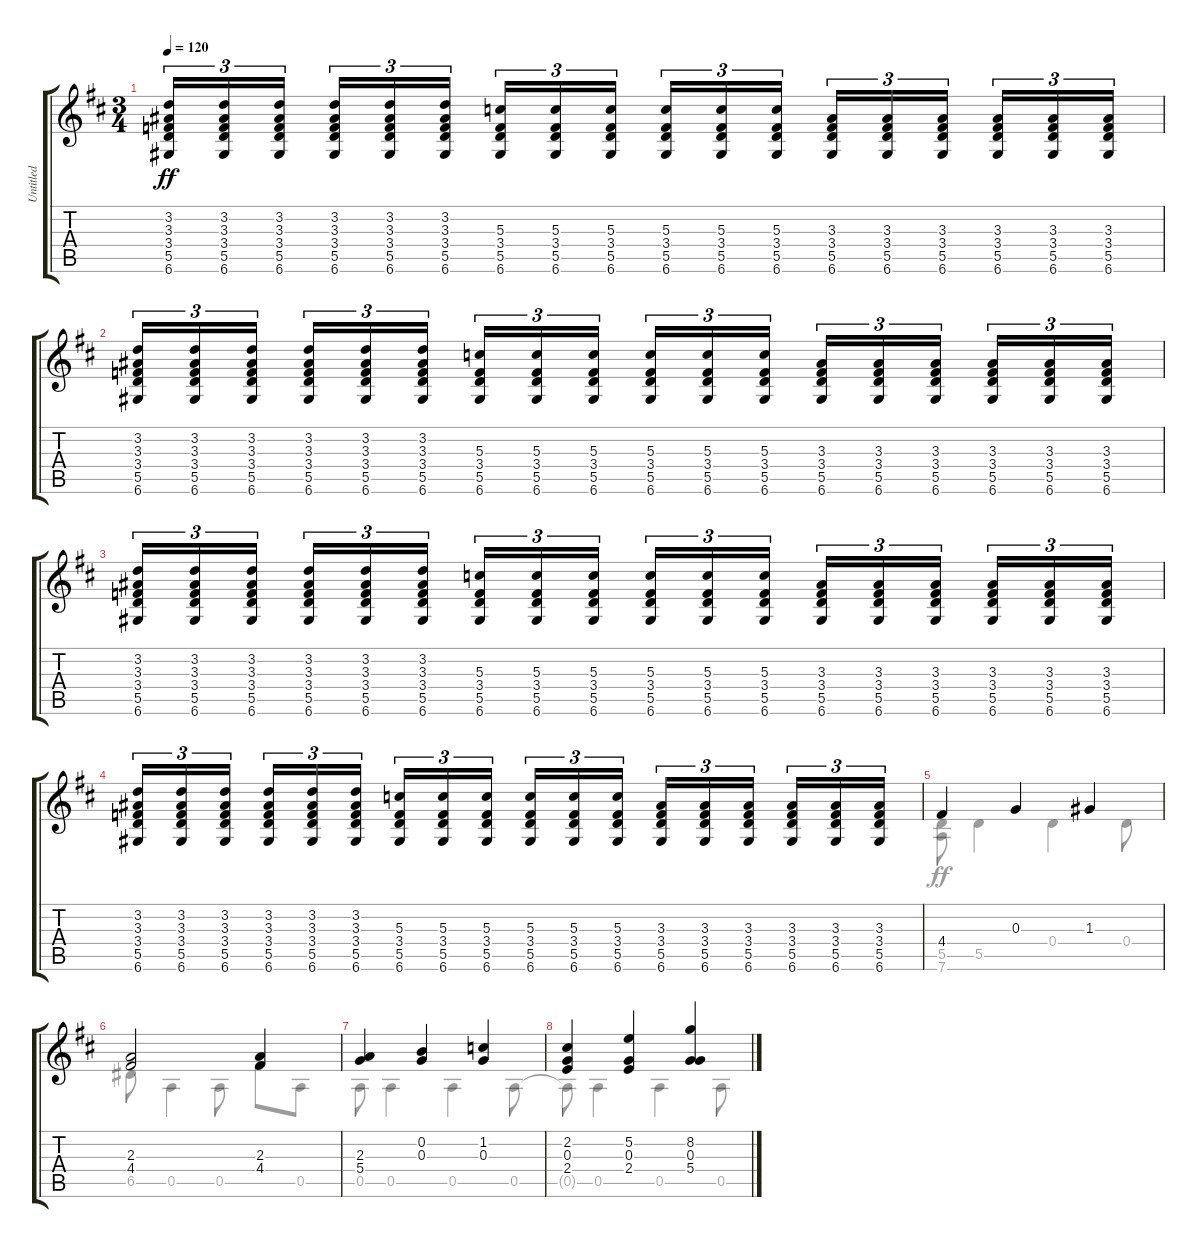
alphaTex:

\track ("Untitled" "Untitled") {instrument acousticguitarnylon}
\staff {score tabs}
\tuning (E4 B3 G3 D3 A2 D2) {hide}
\voice
\ts (3 4)
\tempo 120
\clef g2
\ks d
(3.2 3.3 3.4 5.5 6.6).16{tu (3 2) dy ff} (3.2 3.3 3.4 5.5 6.6).16{tu (3 2)} (3.2 3.3 3.4 5.5 6.6).16{tu (3 2) beam splitsecondary} (3.2 3.3 3.4 5.5 6.6).16{tu (3 2)} (3.2 3.3 3.4 5.5 6.6).16{tu (3 2)} (3.2 3.3 3.4 5.5 6.6).16{tu (3 2)} (5.3 3.4 5.5 6.6).16{tu (3 2)} (5.3 3.4 5.5 6.6).16{tu (3 2)} (5.3 3.4 5.5 6.6).16{tu (3 2) beam splitsecondary} (5.3 3.4 5.5 6.6).16{tu (3 2)} (5.3 3.4 5.5 6.6).16{tu (3 2)} (5.3 3.4 5.5 6.6).16{tu (3 2)} (3.3 3.4 5.5 6.6).16{tu (3 2)} (3.3 3.4 5.5 6.6).16{tu (3 2)} (3.3 3.4 5.5 6.6).16{tu (3 2) beam splitsecondary} (3.3 3.4 5.5 6.6).16{tu (3 2)} (3.3 3.4 5.5 6.6).16{tu (3 2)} (3.3 3.4 5.5 6.6).16{tu (3 2)} |
(3.2 3.3 3.4 5.5 6.6).16{tu (3 2)} (3.2 3.3 3.4 5.5 6.6).16{tu (3 2)} (3.2 3.3 3.4 5.5 6.6).16{tu (3 2) beam splitsecondary} (3.2 3.3 3.4 5.5 6.6).16{tu (3 2)} (3.2 3.3 3.4 5.5 6.6).16{tu (3 2)} (3.2 3.3 3.4 5.5 6.6).16{tu (3 2)} (5.3 3.4 5.5 6.6).16{tu (3 2)} (5.3 3.4 5.5 6.6).16{tu (3 2)} (5.3 3.4 5.5 6.6).16{tu (3 2) beam splitsecondary} (5.3 3.4 5.5 6.6).16{tu (3 2)} (5.3 3.4 5.5 6.6).16{tu (3 2)} (5.3 3.4 5.5 6.6).16{tu (3 2)} (3.3 3.4 5.5 6.6).16{tu (3 2)} (3.3 3.4 5.5 6.6).16{tu (3 2)} (3.3 3.4 5.5 6.6).16{tu (3 2) beam splitsecondary} (3.3 3.4 5.5 6.6).16{tu (3 2)} (3.3 3.4 5.5 6.6).16{tu (3 2)} (3.3 3.4 5.5 6.6).16{tu (3 2)} |
(3.2 3.3 3.4 5.5 6.6).16{tu (3 2)} (3.2 3.3 3.4 5.5 6.6).16{tu (3 2)} (3.2 3.3 3.4 5.5 6.6).16{tu (3 2) beam splitsecondary} (3.2 3.3 3.4 5.5 6.6).16{tu (3 2)} (3.2 3.3 3.4 5.5 6.6).16{tu (3 2)} (3.2 3.3 3.4 5.5 6.6).16{tu (3 2)} (5.3 3.4 5.5 6.6).16{tu (3 2)} (5.3 3.4 5.5 6.6).16{tu (3 2)} (5.3 3.4 5.5 6.6).16{tu (3 2) beam splitsecondary} (5.3 3.4 5.5 6.6).16{tu (3 2)} (5.3 3.4 5.5 6.6).16{tu (3 2)} (5.3 3.4 5.5 6.6).16{tu (3 2)} (3.3 3.4 5.5 6.6).16{tu (3 2)} (3.3 3.4 5.5 6.6).16{tu (3 2)} (3.3 3.4 5.5 6.6).16{tu (3 2) beam splitsecondary} (3.3 3.4 5.5 6.6).16{tu (3 2)} (3.3 3.4 5.5 6.6).16{tu (3 2)} (3.3 3.4 5.5 6.6).16{tu (3 2)} |
(3.2 3.3 3.4 5.5 6.6).16{tu (3 2)} (3.2 3.3 3.4 5.5 6.6).16{tu (3 2)} (3.2 3.3 3.4 5.5 6.6).16{tu (3 2) beam splitsecondary} (3.2 3.3 3.4 5.5 6.6).16{tu (3 2)} (3.2 3.3 3.4 5.5 6.6).16{tu (3 2)} (3.2 3.3 3.4 5.5 6.6).16{tu (3 2)} (5.3 3.4 5.5 6.6).16{tu (3 2)} (5.3 3.4 5.5 6.6).16{tu (3 2)} (5.3 3.4 5.5 6.6).16{tu (3 2) beam splitsecondary} (5.3 3.4 5.5 6.6).16{tu (3 2)} (5.3 3.4 5.5 6.6).16{tu (3 2)} (5.3 3.4 5.5 6.6).16{tu (3 2)} (3.3 3.4 5.5 6.6).16{tu (3 2)} (3.3 3.4 5.5 6.6).16{tu (3 2)} (3.3 3.4 5.5 6.6).16{tu (3 2) beam splitsecondary} (3.3 3.4 5.5 6.6).16{tu (3 2)} (3.3 3.4 5.5 6.6).16{tu (3 2)} (3.3 3.4 5.5 6.6).16{tu (3 2)} |
4.4.4 0.3.4 1.3.4 |
(2.3 4.4).2 (2.3 4.4).4 |
(2.3 5.4).4 (0.2 0.3).4 (1.2 0.3).4 |
(2.2 0.3 2.4).4 (5.2 0.3 2.4).4 (8.2 0.3 5.4).4
\voice
\clef g2
\ottava regular
\simile none
\ks d
|
|
|
|
(5.5 7.6).8 5.5.4 0.4.4 0.4.8 |
6.5.8 0.5.4 0.5.8 4.4.8 0.5.8 |
0.5.8 0.5.4 0.5.4 0.5.8 |
0.5{t}.8 0.5.4 0.5.4 0.5.8
